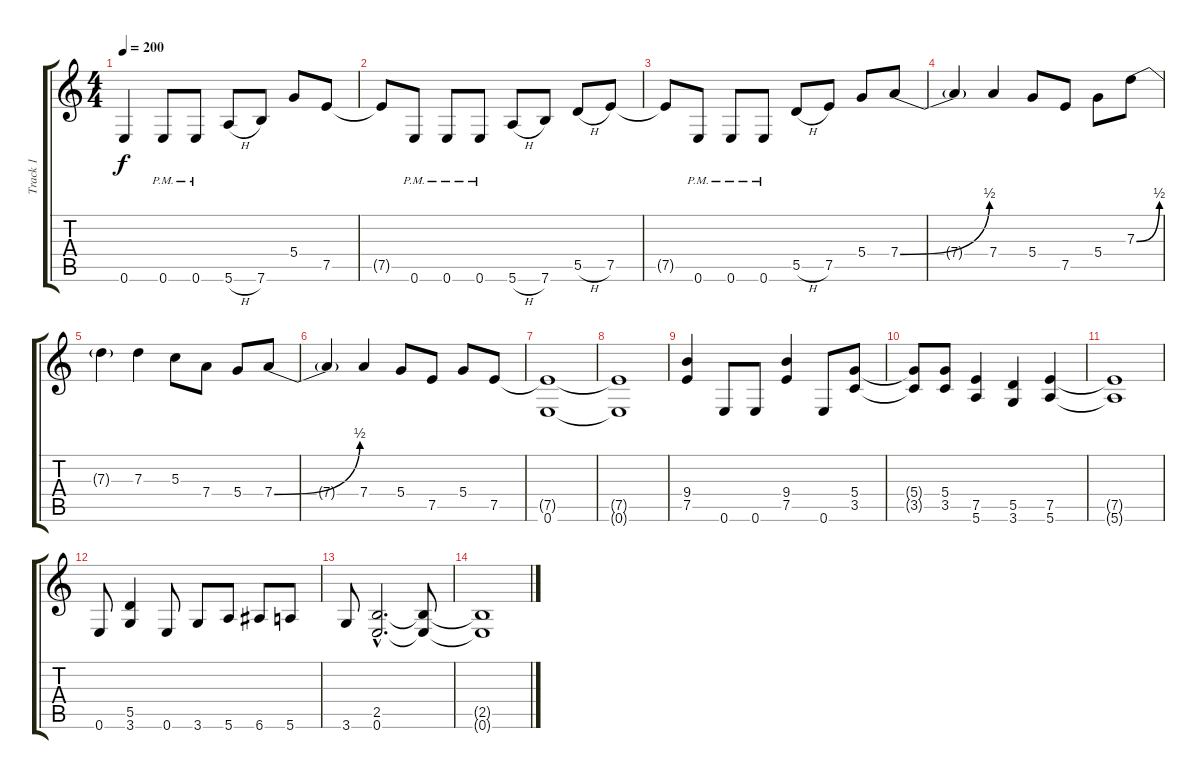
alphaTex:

\track ("Track 1" "Track 1") {instrument distortionguitar}
\staff {score tabs}
\tuning (E4 B3 G3 D3 A2 E2) {hide}
\ts (4 4)
\tempo 200
\clef g2
\ks c
0.6.4{dy f} 0.6{pm}.8 0.6{pm}.8 5.6{h}.8 7.6.8 5.4.8 7.5.8 |
7.5{t}.8 0.6{pm}.8 0.6{pm}.8 0.6{pm}.8 5.6{h}.8 7.6.8 5.5{h}.8 7.5.8 |
7.5{t}.8 0.6{pm}.8 0.6{pm}.8 0.6{pm}.8 5.5{h}.8 7.5.8 5.4.8 7.4{be (bend 0 0 60 2)}.8 |
7.4{t}.4 7.4.4 5.4.8 7.5.8 5.4.8 7.3{be (bend 0 0 60 2)}.8 |
7.3{t}.4 7.3.4 5.3.8 7.4.8 5.4.8 7.4{be (bend 0 0 60 2)}.8 |
7.4{t}.4 7.4.4 5.4.8 7.5.8 5.4.8 7.5.8 |
(7.5{t} 0.6).1 |
(7.5{t} 0.6{t}).1 |
(9.4 7.5).4 0.6.8 0.6.8 (9.4 7.5).4 0.6.8 (5.4 3.5).8 |
(5.4{t} 3.5{t}).8 (5.4 3.5).8 (7.5 5.6).4 (5.5 3.6).4 (7.5 5.6).4 |
(7.5{t} 5.6{t}).1 |
0.6.8 (5.5 3.6).4 0.6.8 3.6.8 5.6.8 6.6.8 5.6.8 |
3.6.8 (2.5{hac} 0.6{hac}).2{d} (2.5{t} 0.6{t}).8 |
(2.5{t} 0.6{t}).1
